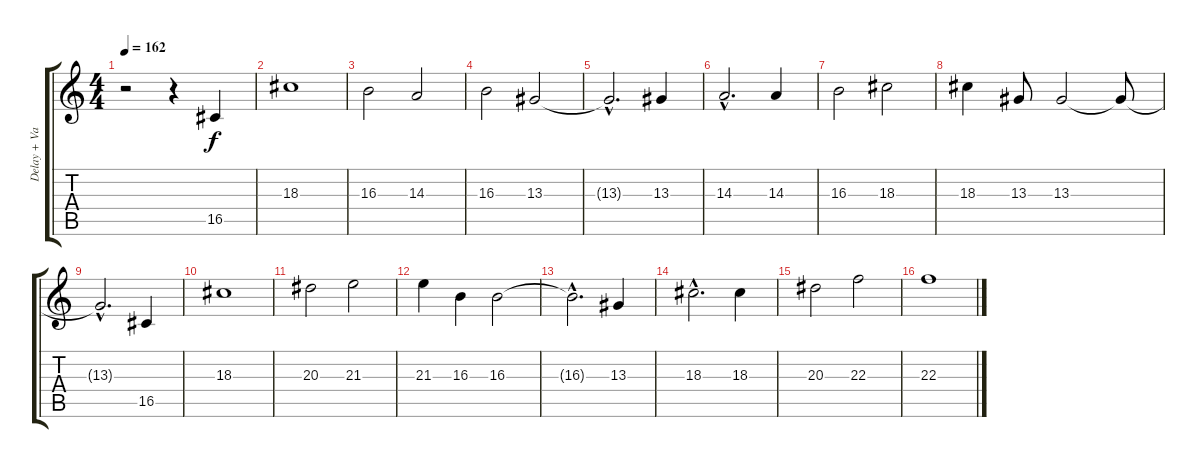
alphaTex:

\track ("Delay + Various" "Delay + Va") {instrument pad8sweep}
\staff {score tabs}
\tuning (E4 B3 G3 D3 A2 E2) {hide}
\ts (4 4)
\tempo 162
\clef g2
\ks c
r.2{dy f} r.4 16.5.4 |
\section ("" "")
18.3.1 |
16.3.2 14.3.2 |
16.3.2 13.3.2 |
13.3{hac t}.2{d} 13.3.4 |
14.3{hac}.2{d} 14.3.4 |
16.3.2 18.3.2 |
18.3.4 13.3.8 13.3.2 13.3{t}.8 |
13.3{hac t}.2{d} 16.5.4 |
18.3.1 |
20.3.2 21.3.2 |
21.3.4 16.3.4 16.3.2 |
16.3{hac t}.2{d} 13.3.4 |
18.3{hac}.2{d} 18.3.4 |
20.3.2 22.3.2 |
22.3.1
